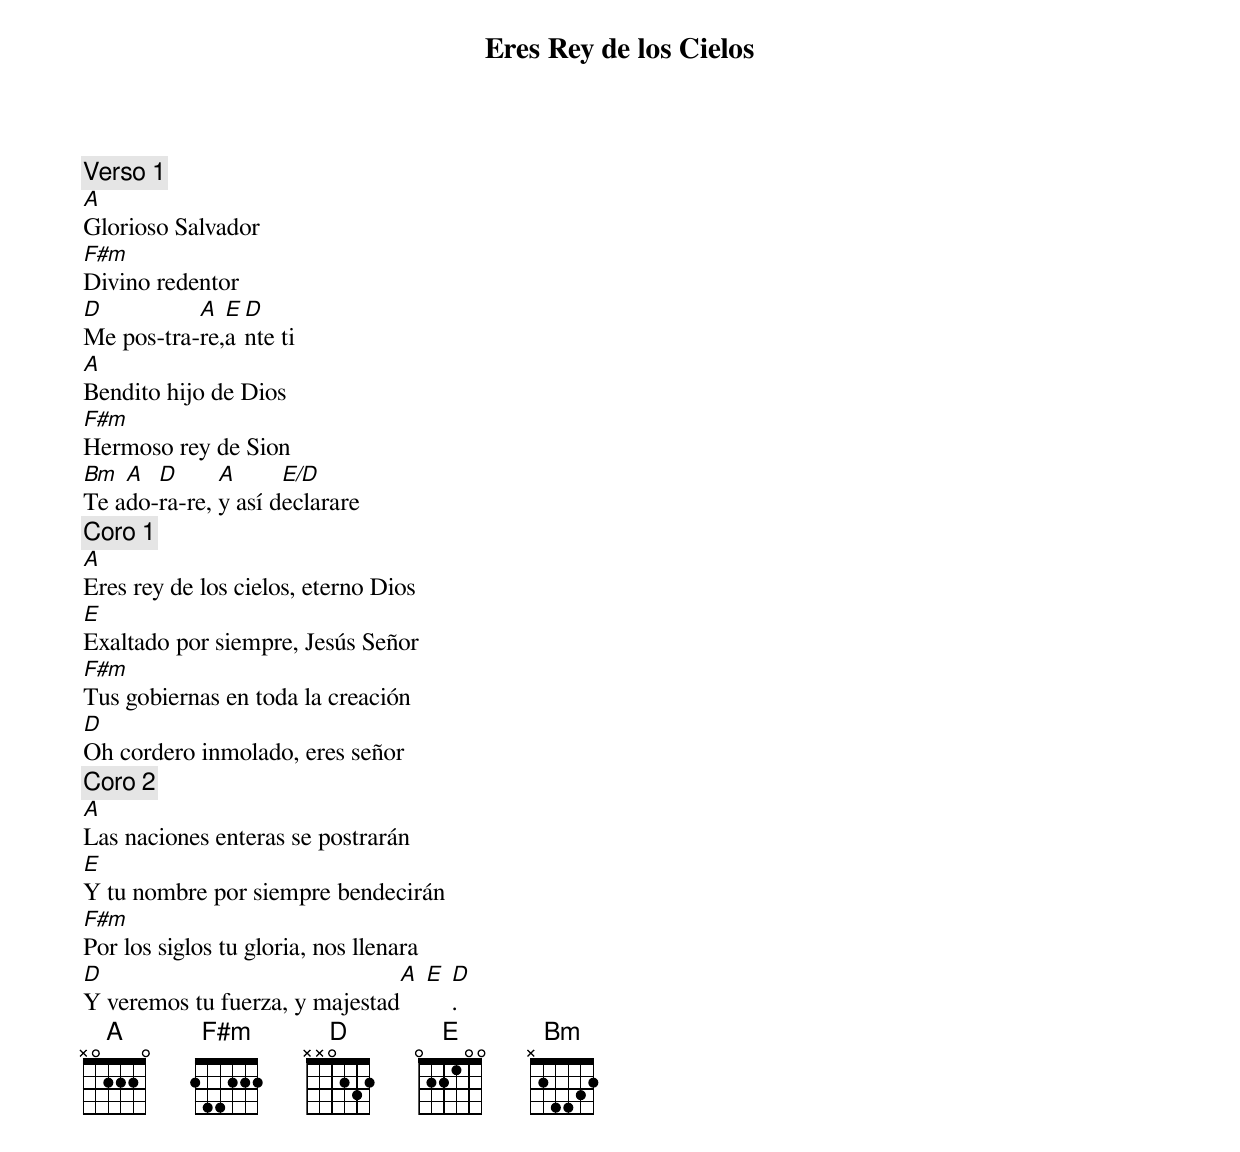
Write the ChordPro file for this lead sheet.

{title: Eres Rey de los Cielos }
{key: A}
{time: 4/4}
{comment: Verso 1}
[A]Glorioso Salvador
[F#m]Divino redentor
[D]Me pos-tra-[A]re,[E]a[D]nte ti
[A]Bendito hijo de Dios
[F#m]Hermoso rey de Sion
[Bm]Te a[A]do-[D]ra-re, [A]y así d[E/D]eclarare
{comment: Coro 1}
[A]Eres rey de los cielos, eterno Dios
[E]Exaltado por siempre, Jesús Señor
[F#m]Tus gobiernas en toda la creación
[D]Oh cordero inmolado, eres señor
{comment: Coro 2}
[A]Las naciones enteras se postrarán
[E]Y tu nombre por siempre bendecirán
[F#m]Por los siglos tu gloria, nos llenara
[D]Y veremos tu fuerza, y majestad[A] [E] [D].
